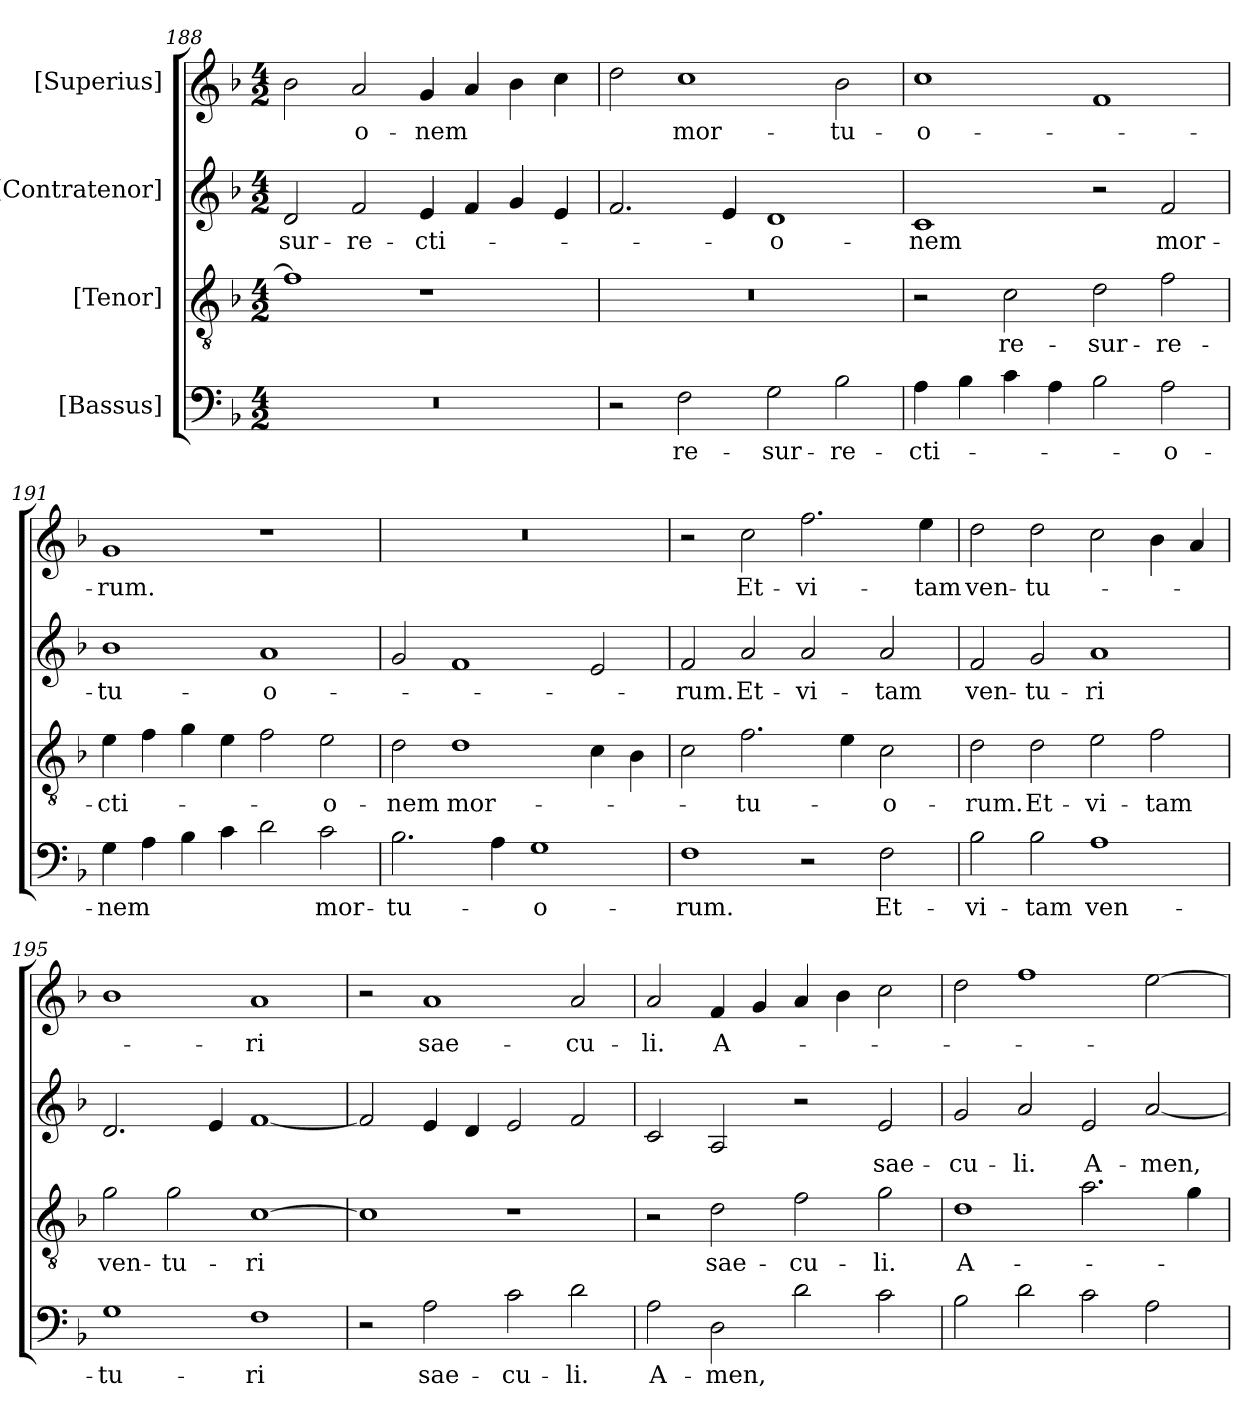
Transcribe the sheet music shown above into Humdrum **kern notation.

**kern	**text	**kern	**text	**kern	**text	**kern	**text
*part4	*part4	*part3	*part3	*part2	*part2	*part1	*part1
*staff4	*staff4	*staff3	*staff3	*staff2	*staff2	*staff1	*staff1
*I"[Bassus]	*	*I"[Tenor]	*	*I"[Contratenor]	*	*I"[Superius]	*
*clefF4	*	*clefGv2	*	*clefG2	*	*clefG2	*
*k[b-]	*	*k[b-]	*	*k[b-]	*	*k[b-]	*
*M4/2	*	*M4/2	*	*M4/2	*	*M4/2	*
=188	=188	=188	=188	=188	=188	=188	=188
0r	.	1f\]	.	2d/	-sur-	2b-\	.
.	.	.	.	2f/	-re-	2a/	-o-
.	.	1r	.	4e/	-cti-	4g/	-nem
.	.	.	.	4f/	.	4a/	.
.	.	.	.	4g/	.	4b-\	.
.	.	.	.	4e/	.	4cc\	.
=189	=189	=189	=189	=189	=189	=189	=189
2r	.	0r	.	2.f/	.	2dd\	.
2F\	re-	.	.	.	.	1cc\	mor-
.	.	.	.	4e/	.	.	.
2G\	-sur-	.	.	1d/	-o-	.	.
2B-\	-re-	.	.	.	.	2b-\	-tu-
=190	=190	=190	=190	=190	=190	=190	=190
4A\	-cti-	2r	.	1c/	-nem	1cc\	-o-
4B-\	.	.	.	.	.	.	.
4c\	.	2c\	re-	.	.	.	.
4A\	.	.	.	.	.	.	.
2B-\	.	2d\	-sur-	2r	.	1f/	.
2A\	-o-	2f\	-re-	2f/	mor-	.	.
=191	=191	=191	=191	=191	=191	=191	=191
4G\	-nem	4e\	-cti-	1b-\	-tu-	1g/	-rum.
4A\	.	4f\	.	.	.	.	.
4B-\	.	4g\	.	.	.	.	.
4c\	.	4e\	.	.	.	.	.
2d\	.	2f\	.	1a/	-o-	1r	.
2c\	mor-	2e\	-o-	.	.	.	.
=192	=192	=192	=192	=192	=192	=192	=192
2.B-\	-tu-	2d\	-nem	2g/	.	0r	.
.	.	1d\	mor-	1f/	.	.	.
4A\	.	.	.	.	.	.	.
1G\	-o-	.	.	.	.	.	.
.	.	4c\	.	2e/	.	.	.
.	.	4B-\	.	.	.	.	.
=193	=193	=193	=193	=193	=193	=193	=193
1F\	-rum.	2c\	.	2f/	-rum.	2r	.
.	.	2.f\	-tu-	2a/	Et-	2cc\	Et-
2r	.	.	.	2a/	vi-	2.ff\	vi-
.	.	4e\	.	.	.	.	.
2F\	Et-	2c\	-o-	2a/	-tam	.	.
.	.	.	.	.	.	4ee\	-tam
=194	=194	=194	=194	=194	=194	=194	=194
2B-\	vi-	2d\	-rum.	2f/	ven-	2dd\	ven-
2B-\	-tam	2d\	Et-	2g/	-tu-	2dd\	-tu-
1A\	ven-	2e\	vi-	1a/	-ri	2cc\	.
.	.	2f\	-tam	.	.	4b-\	.
.	.	.	.	.	.	4a/	.
=195	=195	=195	=195	=195	=195	=195	=195
1G\	-tu-	2g\	ven-	2.d/	.	1b-\	.
.	.	2g\	-tu-	.	.	.	.
.	.	.	.	4e/	.	.	.
1F\	-ri	[1c\	-ri	[1f/	.	1a/	-ri
=196	=196	=196	=196	=196	=196	=196	=196
2r	.	1c\]	.	2f/]	.	2r	.
2A\	sae-	.	.	4e/	.	1a/	sae-
.	.	.	.	4d/	.	.	.
2c\	-cu-	1r	.	2e/	.	.	.
2d\	-li.	.	.	2f/	.	2a/	-cu-
=197	=197	=197	=197	=197	=197	=197	=197
2A\	A-	2r	.	2c/	.	2a/	-li.
2D\	-men,	2d\	sae-	2A/	.	4f/	A-
.	.	.	.	.	.	4g/	.
2d\	.	2f\	-cu-	2r	.	4a/	.
.	.	.	.	.	.	4b-\	.
2c\	.	2g\	-li.	2e/	sae-	2cc\	.
=198	=198	=198	=198	=198	=198	=198	=198
2B-\	.	1d\	A-	2g/	-cu-	2dd\	.
2d\	.	.	.	2a/	-li.	1ff\	.
2c\	.	2.a\	.	2e/	A-	.	.
2A\	.	.	.	[2a/	-men,	[2ee\	.
.	.	4g\	.	.	.	.	.
=	=	=	=	=	=	=	=
*-	*-	*-	*-	*-	*-	*-	*-
